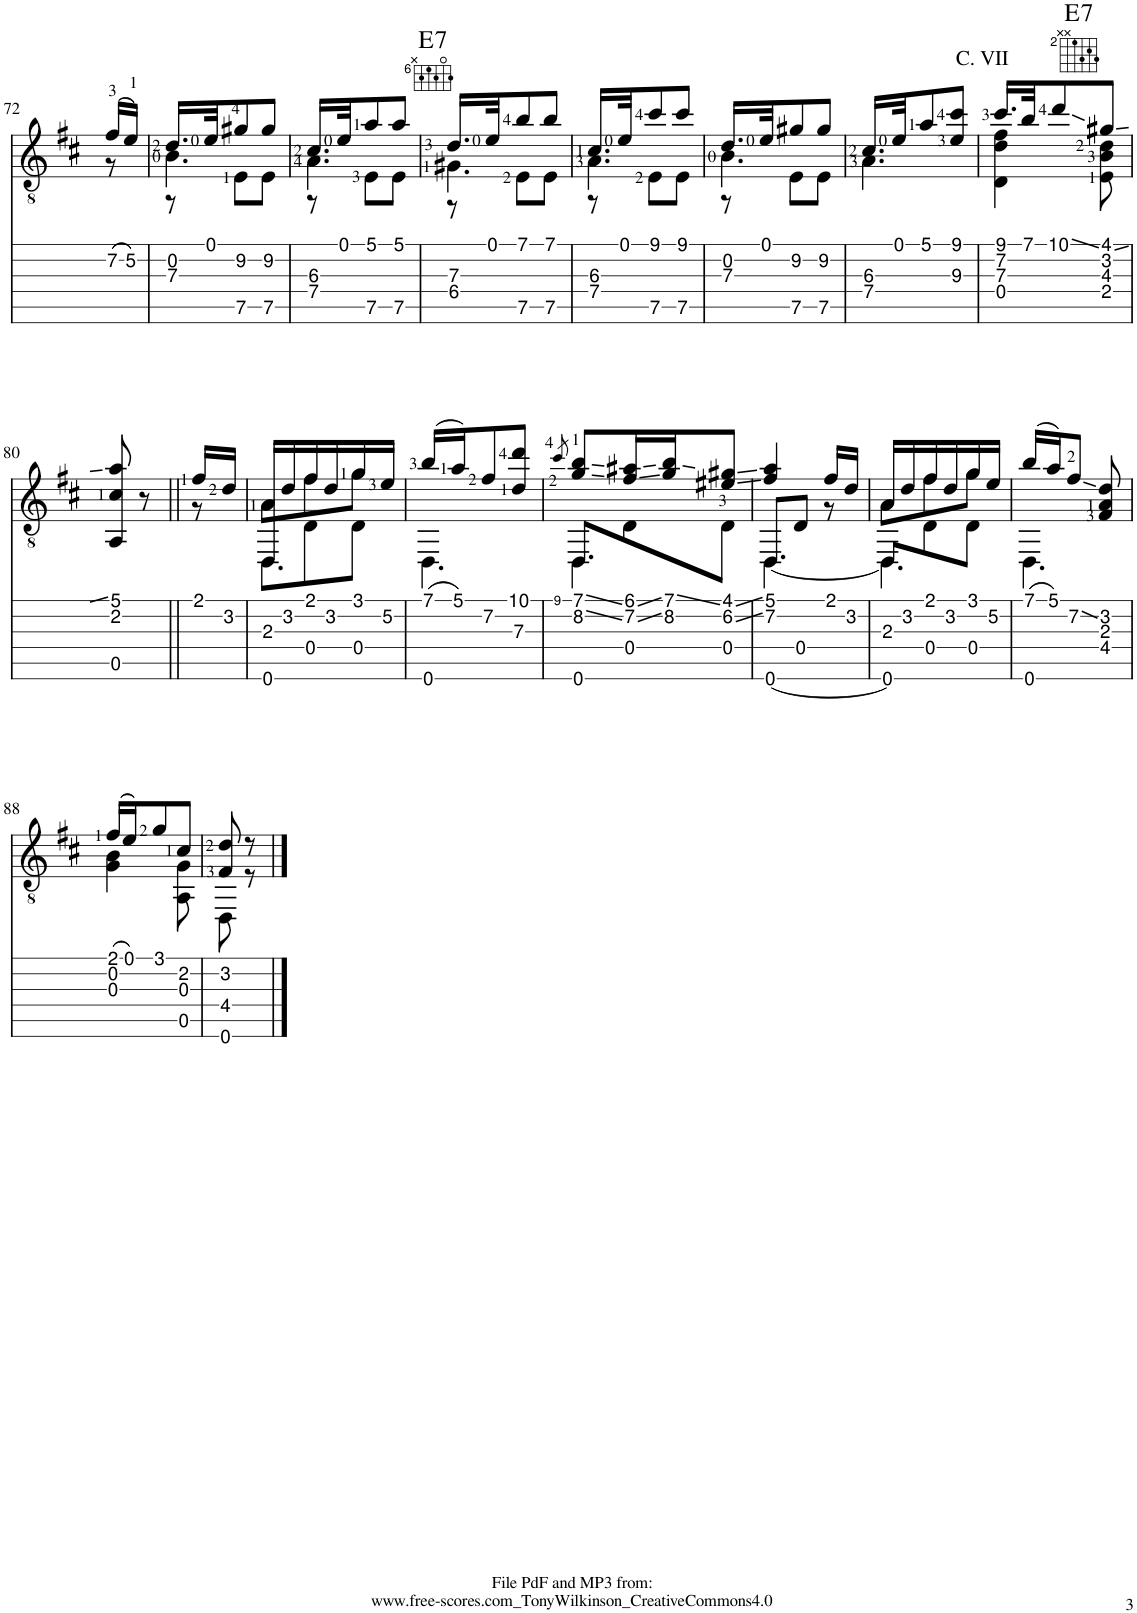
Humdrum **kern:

**kern	**kern	**harte
*part1	*part1	*part1
*staff2	*staff1	*
*I"Guitar	*	*
*I'Guit.	*	*
!!LO:PB:g=z
*	*clefGv2	*
*k[f#c#]	*k[f#c#]	*
*M3/8	*M3/8	*
=72	=72	=72
*^	*^	*
16f#LL	8r	(16f#/LL	8r	.
16eJJ	.	16e/JJ)	.	.
=73	=73	=73	=73	=73
*	*^	*	*^	*
16.dLL	4.B	8r	16.d/LL	4.B\	8r	.
32eJk	.	.	32e/JK	.	.	.
8g#X	.	8EL	8g#X/	.	8E\L	.
8g#J	.	8EJ	8g#/J	.	8E\J	.
=74	=74	=74	=74	=74	=74	=74
16.c#LL	4.A	8r	16.c#/LL	4.A\	8r	.
32eJk	.	.	32e/JK	.	.	.
8a	.	8EL	8a/	.	8E\L	.
8aJ	.	8EJ	8a/J	.	8E\J	.
=75	=75	=75	=75	=75	=75	=75
!	!	!	!	!	!	!LO:H:kt=7
16.dLL	4.G#X	8r	16.d/LL	4.G#X\	8r	E:7
32eJk	.	.	32e/JK	.	.	.
8b	.	8EL	8b/	.	8E\L	.
8bJ	.	8EJ	8b/J	.	8E\J	.
=76	=76	=76	=76	=76	=76	=76
16.c#LL	4.A	8r	16.c#/LL	4.A\	8r	.
32eJk	.	.	32e/JK	.	.	.
8cc#	.	8EL	8cc#/	.	8E\L	.
8cc#J	.	8EJ	8cc#/J	.	8E\J	.
=77	=77	=77	=77	=77	=77	=77
16.dLL	4.B	8r	16.d/LL	4.B\	8r	.
32eJk	.	.	32e/JK	.	.	.
8g#X	.	8EL	8g#X/	.	8E\L	.
8g#J	.	8EJ	8g#/J	.	8E\J	.
*	*v	*v	*	*	*	*
*	*	*	*v	*v	*
=78	=78	=78	=78	=78
16.c#LL	4.A	16.c#/LL	4.A\	.
32eJk	.	32e/JK	.	.
8a	.	8a/	.	.
8e\ 8cc#\J	.	8e/ 8cc#/J	.	.
=79	=79	=79	=79	=79
!	!	!LO:TX:a:t=C. VII	!	!
16.cc#LL	4D 4d 4f#	16.cc#/LL	4D\ 4d\ 4f#\	.
32bJk	.	32b/JK	.	.
8dd	.	8dd/	.	.
!	!	!	!	!LO:H:kt=7
8g#XJ	8E 8B 8d	8g#X/J	8E\ 8B\ 8d\	E:7
*v	*v	*	*	*
*	*v	*v	*
!!LO:LB:g=z
=80	=80	=80
8AA 8c# 8a	8AA/ 8c#/ 8a/	.
8r	8r	.
=81||	=81||	=81||
*^	*^	*
16f#LL	8r	16f#/LL	8r	.
16dJJ	.	16d/JJ	.	.
=82	=82	=82	=82	=82
*^	*^	*^	*^	*
16ALL	8DDL	8AL	4.DD	16A/LL	8DD\L	8A\L	4.DD/	.
16d	.	.	.	16d/	.	.	.	.
16f#	8D	8f#	.	16f#/	8D\	8f#\	.	.
16d	.	.	.	16d/	.	.	.	.
16g	8DJ	8gJ	.	16g/	8D\J	8g\J	.	.
16eJJ	.	.	.	16e/JJ	.	.	.	.
*	*v	*v	*v	*	*	*	*	*
*	*	*	*v	*v	*v	*
=83	=83	=83	=83	=83
16bLL	4.DD	(16b/LL	4.DD\	.
16aJ	.	16a/J)	.	.
8f#	.	8f#/	.	.
8d\ 8dd\J	.	8d/ 8dd/J	.	.
*v	*v	*	*	*
*	*v	*v	*
=84	=84	=84
qcc#	8qcc#/	.
*^	*^	*
*	*^	*	*^	*
8g\ 8b\L	8DDL	4.DD	8g/ 8b/L	8DD/L	4.DD\	.
16f#\ 16a#X\L	8D	.	16f#/ 16a#X/L	8D\	.	.
16g\ 16b\J	.	.	16g/ 16b/J	.	.	.
8e#X\ 8g#X\J	8DJ	.	8e#X/ 8g#X/J	8D\J	.	.
=85	=85	=85	=85	=85	=85	=85
4f# 4a	8DDL	[4.DD	4f#/ 4a/	8DD/L	[4.DD\	.
.	8DJ	.	.	8D/J	.	.
16f#LL	8r	.	16f#/LL	8r	.	.
16dJJ	.	.	16d/JJ	.	.	.
=86	=86	=86	=86	=86	=86	=86
*	*	*^	*	*	*^	*
16ALL	8AL	8DDL	4.DD]	16A/LL	8A\L	8DD/L	4.DD\]	.
16d	.	.	.	16d/	.	.	.	.
16f#	8f#	8D	.	16f#/	8f#\	8D\	.	.
16d	.	.	.	16d/	.	.	.	.
16g	8gJ	8DJ	.	16g/	8g\J	8D\J	.	.
16eJJ	.	.	.	16e/JJ	.	.	.	.
*	*v	*v	*v	*	*	*	*	*
*	*	*	*v	*v	*v	*
=87	=87	=87	=87	=87
16bLL	4.DD	(16b/LL	4.DD\	.
16aJ	.	16a/J)	.	.
8f#	.	8f#/J	.	.
8F#\ 8A\ 8d\J	.	8F#/ 8A/ 8d/	.	.
!!LO:LB:g=z	!!
=88	=88	=88	=88	=88
16f#LL	4G 4B	(16f#/LL	4G\ 4B\	.
16eJ	.	16e/J)	.	.
8g	.	8g/	.	.
8c#J	8AA 8G	8c#/J	8AA\ 8G\	.
=89	=89	=89	=89	=89
8F# 8d	8DD	8F#/ 8d/	8DD\	.
8r	8r	8r	8r	.
*v	*v	*	*	*
*	*v	*v	*
==	==	==
*-	*-	*-
